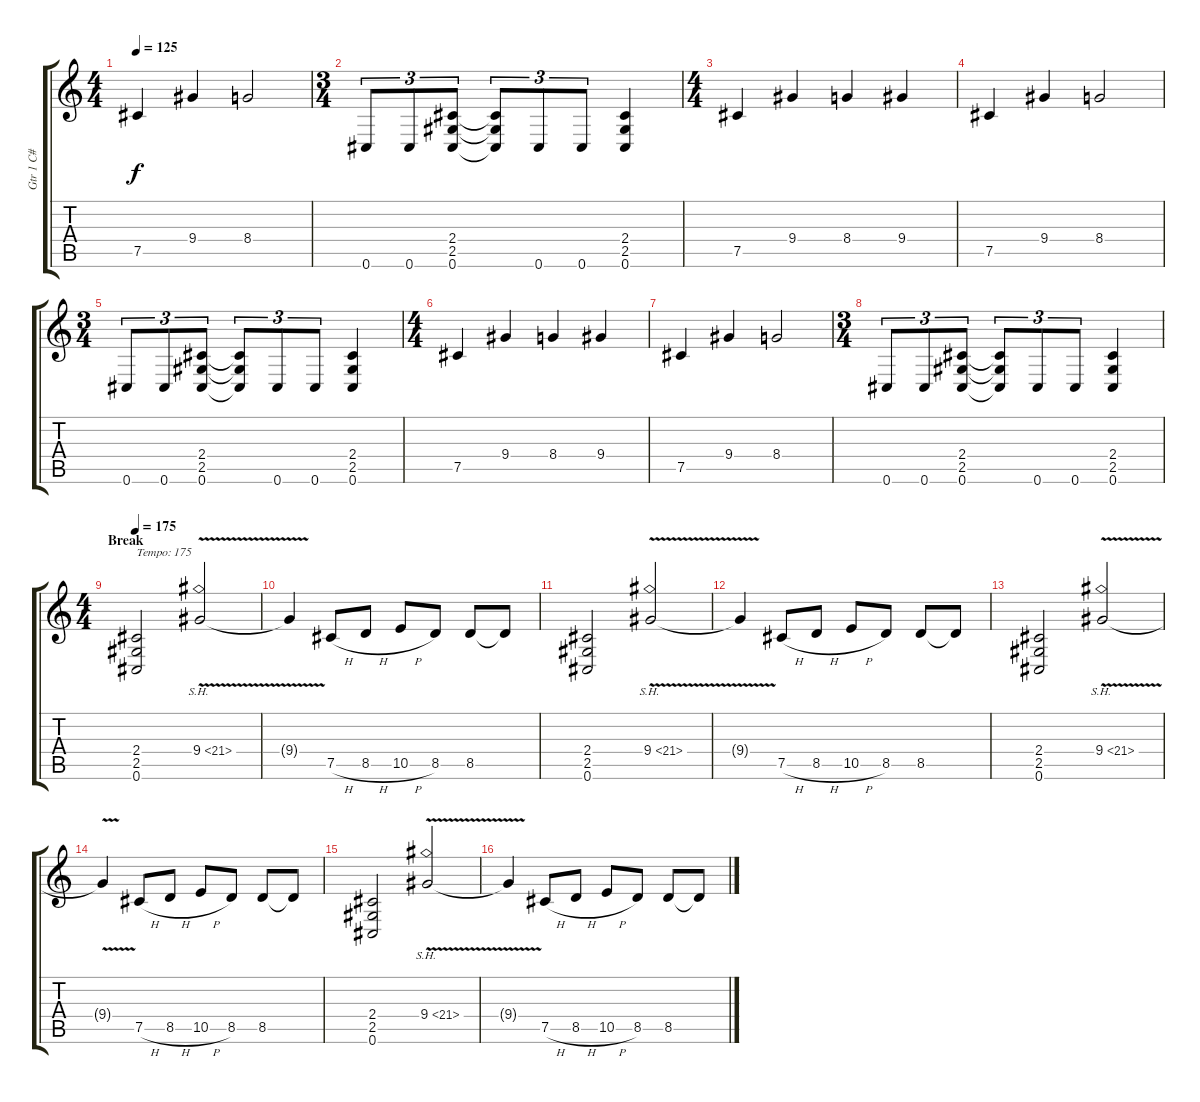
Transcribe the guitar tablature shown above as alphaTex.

\track ("Gtr 1 C#" "Gtr 1 C#") {instrument distortionguitar}
\staff {score tabs}
\tuning (Db4 Ab3 E3 B2 Gb2 Db2) {hide}
\ts (4 4)
\tempo 125
\clef g2
\ks c
7.5.4{dy f} 9.4.4 8.4.2 |
\ts (3 4)
0.6.8{tu (3 2)} 0.6.8{tu (3 2)} (2.4 2.5 0.6).8{tu (3 2)} (2.4{t} 2.5{t} 0.6{t}).8{tu (3 2)} 0.6.8{tu (3 2)} 0.6.8{tu (3 2)} (2.4 2.5 0.6).4 |
\ts (4 4)
7.5.4 9.4.4 8.4.4 9.4.4 |
7.5.4 9.4.4 8.4.2 |
\ts (3 4)
0.6.8{tu (3 2)} 0.6.8{tu (3 2)} (2.4 2.5 0.6).8{tu (3 2)} (2.4{t} 2.5{t} 0.6{t}).8{tu (3 2)} 0.6.8{tu (3 2)} 0.6.8{tu (3 2)} (2.4 2.5 0.6).4 |
\ts (4 4)
7.5.4 9.4.4 8.4.4 9.4.4 |
7.5.4 9.4.4 8.4.2 |
\ts (3 4)
0.6.8{tu (3 2)} 0.6.8{tu (3 2)} (2.4 2.5 0.6).8{tu (3 2)} (2.4{t} 2.5{t} 0.6{t}).8{tu (3 2)} 0.6.8{tu (3 2)} 0.6.8{tu (3 2)} (2.4 2.5 0.6).4 |
\ts (4 4)
\section ("" "Break")
\tempo 175
(2.4 2.5 0.6).2{txt "Tempo: 175"} 9.4{sh 12 v}.2 |
9.4{t}.4 7.5{h}.8 8.5{h}.8 10.5{h}.8 8.5.8 8.5.8 8.5{t}.8 |
(2.4 2.5 0.6).2 9.4{sh 12 v}.2 |
9.4{t}.4 7.5{h}.8 8.5{h}.8 10.5{h}.8 8.5.8 8.5.8 8.5{t}.8 |
(2.4 2.5 0.6).2 9.4{sh 12 v}.2 |
9.4{t}.4 7.5{h}.8 8.5{h}.8 10.5{h}.8 8.5.8 8.5.8 8.5{t}.8 |
(2.4 2.5 0.6).2 9.4{sh 12 v}.2 |
9.4{t}.4 7.5{h}.8 8.5{h}.8 10.5{h}.8 8.5.8 8.5.8 8.5{t}.8
